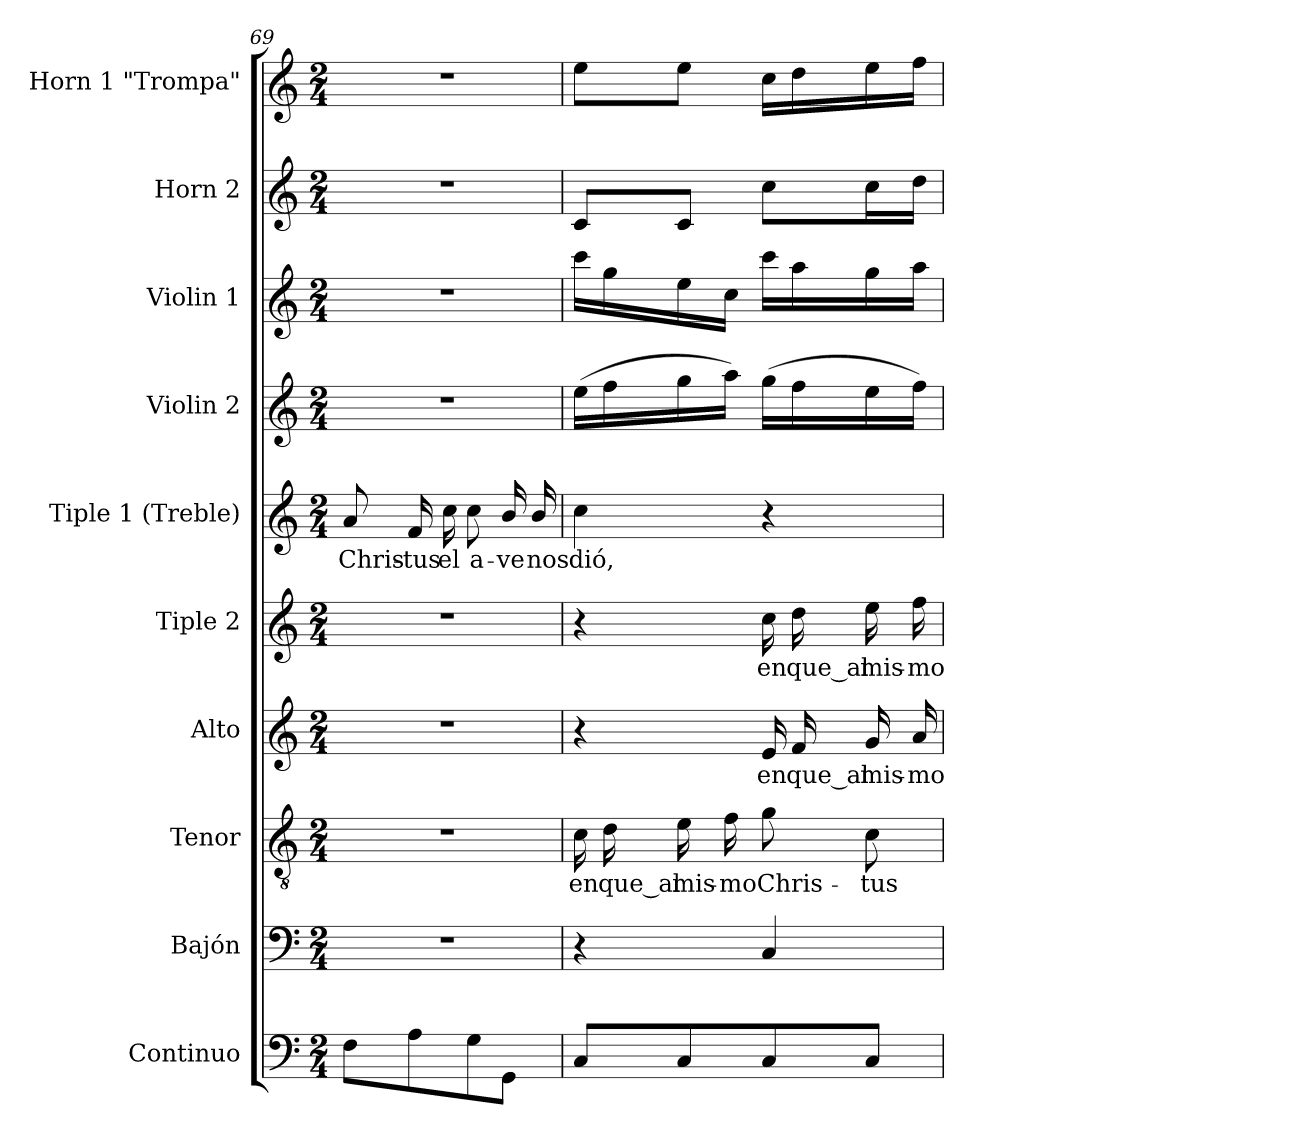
**kern	**kern	**kern	**text	**kern	**text	**kern	**text	**kern	**text	**kern	**kern	**kern	**kern
*part10	*part9	*part8	*part8	*part7	*part7	*part6	*part6	*part5	*part5	*part4	*part3	*part2	*part1
*staff10	*staff9	*staff8	*staff8	*staff7	*staff7	*staff6	*staff6	*staff5	*staff5	*staff4	*staff3	*staff2	*staff1
*I"Continuo	*I"Bajón	*I"Tenor	*	*I"Alto	*	*I"Tiple 2	*	*I"Tiple 1 (Treble)	*	*I"Violin 2	*I"Violin 1	*I"Horn 2	*I"Horn 1 "Trompa"
*I'Cont.	*	*I'T.	*	*I'A.	*	*	*	*	*	*I'Vln. 2	*I'Vln. 1	*I'Hn 1.	*I'Hn 1.
*clefF4	*clefF4	*clefGv2	*	*clefG2	*	*clefG2	*	*clefG2	*	*clefG2	*clefG2	*clefG2	*clefG2
*	*	*ITrd7c12	*	*	*	*	*	*	*	*	*	*ITrd7c12	*ITrd7c12
*k[]	*k[]	*k[]	*	*k[]	*	*k[]	*	*k[]	*	*k[]	*k[]	*k[]	*k[]
*C:	*C:	*C:	*	*C:	*	*C:	*	*C:	*	*C:	*C:	*C:	*C:
*M2/4	*M2/4	*M2/4	*	*M2/4	*	*M2/4	*	*M2/4	*	*M2/4	*M2/4	*M2/4	*M2/4
=69	=69	=69	=69	=69	=69	=69	=69	=69	=69	=69	=69	=69	=69
!	!LO:N:vis=1	!LO:N:vis=1	!	!LO:N:vis=1	!	!LO:N:vis=1	!	!	!	!	!	!	!
!	!	!	!	!	!	!	!	!	!LO:LY:b:color=#000000	!LO:N:vis=1	!LO:N:vis=1	!LO:N:vis=1	!LO:N:vis=1
8Fi\L	2r	2r	.	2r	.	2r	.	8ai/	Chris-	2r	2r	2r	2r
!	!	!	!	!	!	!	!	!	!LO:LY:b:color=#000000	!	!	!	!
8Ai\	.	.	.	.	.	.	.	16fi/	-tus	.	.	.	.
!	!	!	!	!	!	!	!	!	!LO:LY:b:color=#000000	!	!	!	!
.	.	.	.	.	.	.	.	16cci\	el	.	.	.	.
!	!	!	!	!	!	!	!	!	!LO:LY:b:color=#000000	!	!	!	!
8Gi\	.	.	.	.	.	.	.	8cci\	a-	.	.	.	.
!	!	!	!	!	!	!	!	!	!LO:LY:b:color=#000000	!	!	!	!
8GGi\J	.	.	.	.	.	.	.	16bi/	-ve	.	.	.	.
!	!	!	!	!	!	!	!	!	!LO:LY:b:color=#000000	!	!	!	!
.	.	.	.	.	.	.	.	16bi/	nos	.	.	.	.
=70	=70	=70	=70	=70	=70	=70	=70	=70	=70	=70	=70	=70	=70
!	!	!	!LO:LY:b:color=#000000	!	!	!	!	!	!	!	!	!	!
!	!	!	!	!	!	!	!	!	!LO:LY:b:color=#000000	!	!	!	!
8Ci/L	4r	16Ci\	en	4r	.	4r	.	4cci\	dió,	(16eei\LL	16ccci\LL	8Ci/L	8ei\L
!	!	!	!LO:LY:b:color=#000000	!	!	!	!	!	!	!	!	!	!
.	.	16Di\	que_al	.	.	.	.	.	.	16ffi\	16ggi\	.	.
!	!	!	!LO:LY:b:color=#000000	!	!	!	!	!	!	!	!	!	!
8Ci/	.	16Ei\	mis-	.	.	.	.	.	.	16ggi\	16eei\	8Ci/J	8ei\J
!	!	!	!LO:LY:b:color=#000000	!	!	!	!	!	!	!	!	!	!
.	.	16Fi\	-mo	.	.	.	.	.	.	16aai\JJ)	16cci\JJ	.	.
!	!	!	!LO:LY:b:color=#000000	!	!	!	!	!	!	!	!	!	!
!	!	!	!	!	!LO:LY:b:color=#000000	!	!	!	!	!	!	!	!
!	!	!	!	!	!	!	!LO:LY:b:color=#000000	!	!	!	!	!	!
8Ci/	4Ci/	8Gi\	Chris-	16ei/	en	16cci\	en	4r	.	(16ggi\LL	16ccci\LL	8ci\L	16ci\LL
!	!	!	!	!	!LO:LY:b:color=#000000	!	!	!	!	!	!	!	!
!	!	!	!	!	!	!	!LO:LY:b:color=#000000	!	!	!	!	!	!
.	.	.	.	16fi/	que_al	16ddi\	que_al	.	.	16ffi\	16aai\	.	16di\
!	!	!	!LO:LY:b:color=#000000	!	!	!	!	!	!	!	!	!	!
!	!	!	!	!	!LO:LY:b:color=#000000	!	!	!	!	!	!	!	!
!	!	!	!	!	!	!	!LO:LY:b:color=#000000	!	!	!	!	!	!
8Ci/J	.	8Ci\	-tus	16gi/	mis-	16eei\	mis-	.	.	16eei\	16ggi\	16ci\L	16ei\
!	!	!	!	!	!LO:LY:b:color=#000000	!	!	!	!	!	!	!	!
!	!	!	!	!	!	!	!LO:LY:b:color=#000000	!	!	!	!	!	!
.	.	.	.	16ai/	-mo	16ffi\	-mo	.	.	16ffi\JJ)	16aai\JJ	16di\JJ	16fi\JJ
=	=	=	=	=	=	=	=	=	=	=	=	=	=
*-	*-	*-	*-	*-	*-	*-	*-	*-	*-	*-	*-	*-	*-
